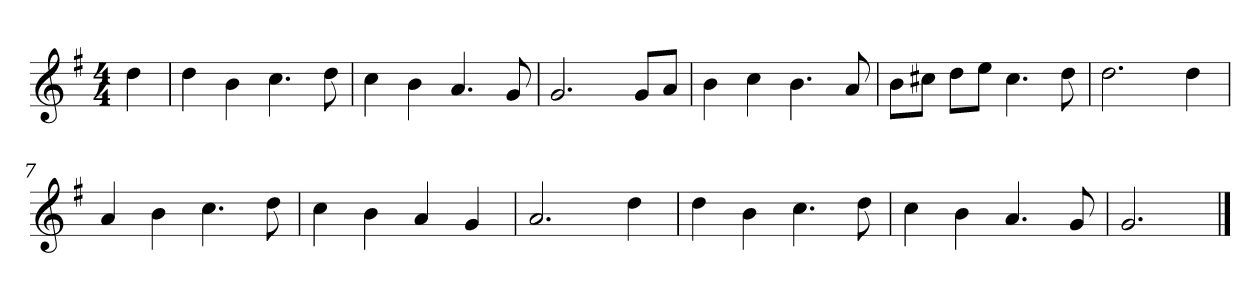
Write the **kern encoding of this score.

**kern
*part1
*staff1
*k[f#]
*M4/4
*MM120
=
4dd
=1
4dd
4b
4.cc
8dd
=2
4cc
4b
4.a
8g
=3
2.g
8gL
8aJ
=4
4b
4cc
4.b
8a
=5
8bL
8cc#XJ
8ddL
8eeJ
4.cc#
8dd
=6
2.dd
4dd
=7
4a
4b
4.cc
8dd
=8
4cc
4b
4a
4g
=9
2.a
4dd
=10
4dd
4b
4.cc
8dd
=11
4cc
4b
4.a
8g
=12
2.g
==
*-
